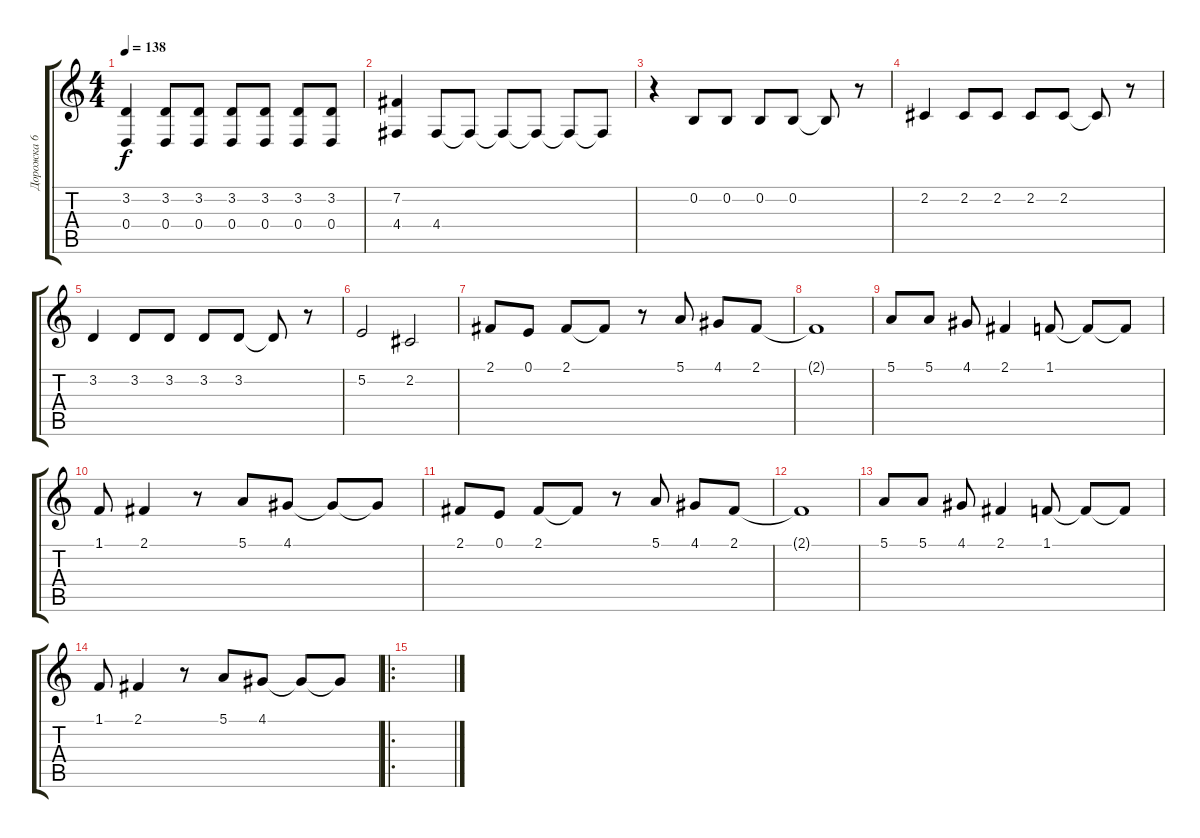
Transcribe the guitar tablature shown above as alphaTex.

\track ("Дорожка 6" "Дорожка 6") {instrument fx5brightness}
\staff {score tabs}
\tuning (E4 B3 G3 D3 A2 E2) {hide}
\ts (4 4)
\tempo 138
\clef g2
\ks c
(3.2 0.4).4{dy f} (3.2 0.4).8 (3.2 0.4).8 (3.2 0.4).8 (3.2 0.4).8 (3.2 0.4).8 (3.2 0.4).8 |
(7.2 4.4).4 4.4.8 4.4{t}.8 4.4{t}.8 4.4{t}.8 4.4{t}.8 4.4{t}.8 |
r.4 0.2.8 0.2.8 0.2.8 0.2.8 0.2{t}.8 r.8 |
2.2.4 2.2.8 2.2.8 2.2.8 2.2.8 2.2{t}.8 r.8 |
3.2.4 3.2.8 3.2.8 3.2.8 3.2.8 3.2{t}.8 r.8 |
5.2.2 2.2.2 |
2.1.8 0.1.8 2.1.8 2.1{t}.8 r.8 5.1.8 4.1.8 2.1.8 |
2.1{t}.1 |
5.1.8 5.1.8 4.1.8 2.1.4 1.1.8 1.1{t}.8 1.1{t}.8 |
1.1.8 2.1.4 r.8 5.1.8 4.1.8 4.1{t}.8 4.1{t}.8 |
2.1.8 0.1.8 2.1.8 2.1{t}.8 r.8 5.1.8 4.1.8 2.1.8 |
2.1{t}.1 |
5.1.8 5.1.8 4.1.8 2.1.4 1.1.8 1.1{t}.8 1.1{t}.8 |
1.1.8 2.1.4 r.8 5.1.8 4.1.8 4.1{t}.8 4.1{t}.8 |
\ro
